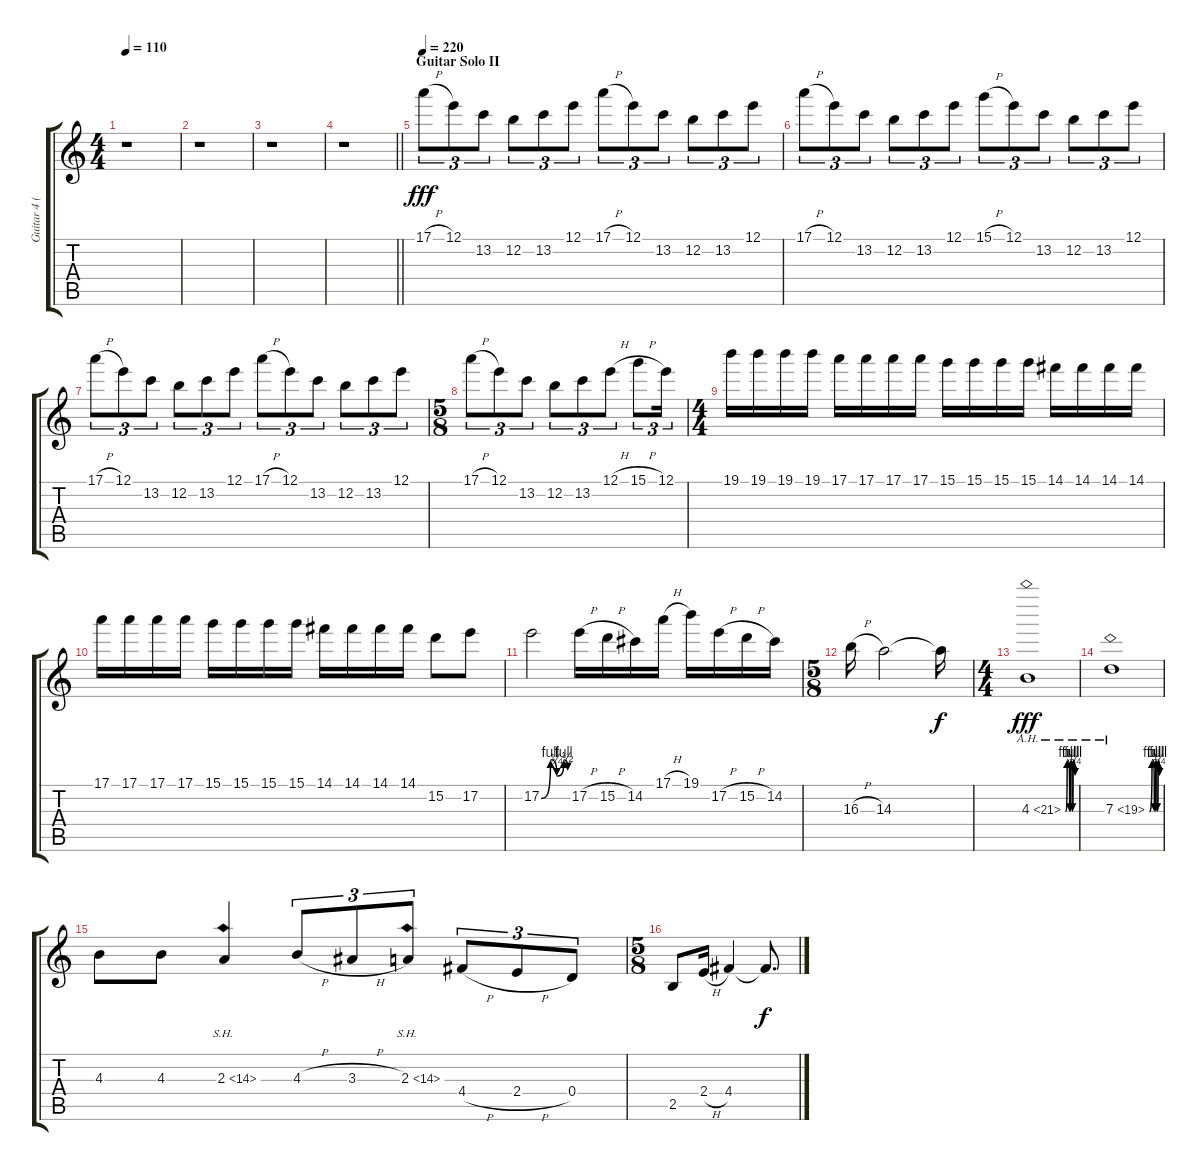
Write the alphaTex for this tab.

\track ("Guitar 4 (solo)" "Guitar 4 (") {instrument distortionguitar}
\staff {score tabs}
\tuning (E4 B3 G3 D3 A2 E2) {hide}
\ts (4 4)
\tempo 110
\clef g2
\ks c
r.1{dy f} |
r.1 |
r.1 |
\barLineRight lightlight
r.1 |
\section ("" "Guitar Solo II")
\tempo 220
17.1{h}.8{tu (3 2) dy fff volume 12} 12.1.8{tu (3 2)} 13.2.8{tu (3 2)} 12.2.8{tu (3 2)} 13.2.8{tu (3 2)} 12.1.8{tu (3 2)} 17.1{h}.8{tu (3 2)} 12.1.8{tu (3 2)} 13.2.8{tu (3 2)} 12.2.8{tu (3 2)} 13.2.8{tu (3 2)} 12.1.8{tu (3 2)} |
17.1{h}.8{tu (3 2)} 12.1.8{tu (3 2)} 13.2.8{tu (3 2)} 12.2.8{tu (3 2)} 13.2.8{tu (3 2)} 12.1.8{tu (3 2)} 15.1{h}.8{tu (3 2)} 12.1.8{tu (3 2)} 13.2.8{tu (3 2)} 12.2.8{tu (3 2)} 13.2.8{tu (3 2)} 12.1.8{tu (3 2)} |
17.1{h}.8{tu (3 2)} 12.1.8{tu (3 2)} 13.2.8{tu (3 2)} 12.2.8{tu (3 2)} 13.2.8{tu (3 2)} 12.1.8{tu (3 2)} 17.1{h}.8{tu (3 2)} 12.1.8{tu (3 2)} 13.2.8{tu (3 2)} 12.2.8{tu (3 2)} 13.2.8{tu (3 2)} 12.1.8{tu (3 2)} |
\ts (5 8)
17.1{h}.8{tu (3 2)} 12.1.8{tu (3 2)} 13.2.8{tu (3 2)} 12.2.8{tu (3 2)} 13.2.8{tu (3 2)} 12.1{h}.8{tu (3 2)} 15.1{h}.8{tu (3 2)} 12.1.16{tu (3 2)} |
\ts (4 4)
19.1.16 19.1.16 19.1.16 19.1.16 17.1.16 17.1.16 17.1.16 17.1.16 15.1.16 15.1.16 15.1.16 15.1.16 14.1.16 14.1.16 14.1.16 14.1.16 |
17.1.16 17.1.16 17.1.16 17.1.16 15.1.16 15.1.16 15.1.16 15.1.16 14.1.16 14.1.16 14.1.16 14.1.16 15.2.8 17.2.8 |
17.2{be (custom 0 0 21 4 35 1 51 4 60 2)}.2 17.2{h}.16 15.2{h}.16 14.2.16 17.1{h}.16 19.1.16 17.2{h}.16 15.2{h}.16 14.2.16 |
\ts (5 8)
16.3{h}.16 14.3.2 14.3{t}.16{dy f} |
\ts (4 4)
4.3{be (custom 0 0 10 4 15 4 26 0 30 0 33 4 43 0 48 4 60 1) ah 17}.1{dy fff} |
7.3{be (custom 0 0 15 4 23 4 29 0 34 0 37 4 45 0 48 0 52 4 60 1) ah 12}.1 |
4.3.8 4.3.8 2.3{sh 12}.4 4.3{h}.8{tu (3 2)} 3.3{h}.8{tu (3 2)} 2.3{sh 12}.8{tu (3 2)} 4.4{h}.8{tu (3 2)} 2.4{h}.8{tu (3 2)} 0.4.8{tu (3 2)} |
\ts (5 8)
2.5.8 2.4{h}.16 4.4.4 4.4{t}.8{d dy f}
